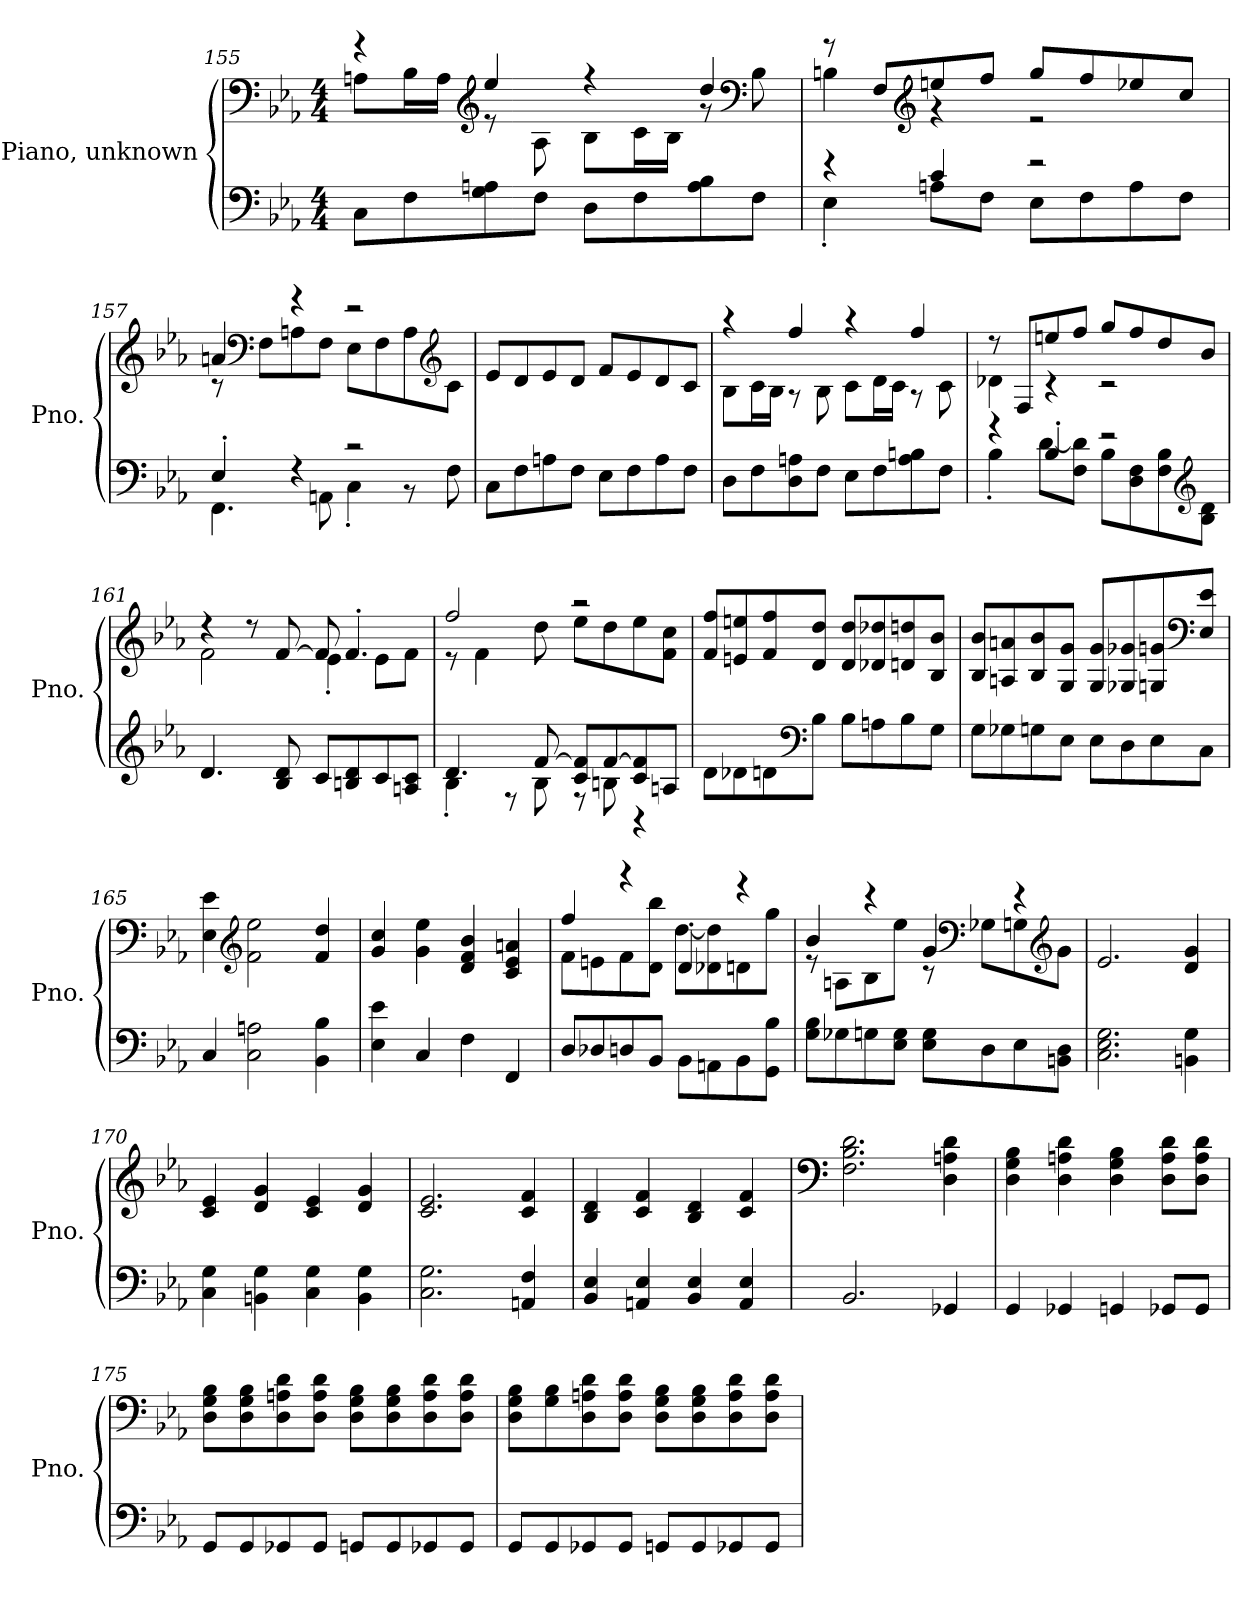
**kern	**kern
*part1	*part1
*staff2	*staff1
*I"Piano, unknown	*
*I'Pno.	*
!!LO:LB:g=z
*clefF4	*clefF4
*k[b-e-a-]	*k[b-e-a-]
*M4/4	*M4/4
=155	=155
*	*^
8C\L	4r	8An\L
8F\	.	16B-\L
.	.	16A\JJ
*	*clefG2	*
8G\ 8An\	4ee-/	8r
8F\J	.	8A\
8D\L	4r	8B-\L
8F\	.	16c\L
.	.	16B-\JJ
8A\ 8B-\	4dd/	8r
*	*clefF4	*
8F\J	.	8B-\
=156	=156	=156
*^	*	*
4r	4E-'\	8r	4Bn\
.	.	8F/L	.
*	*	*clefG2	*
4c/	8An\L	8een/	4r
.	8F\J	8ff/J	.
2r	8E-\L	8gg/L	2r
.	8F\	8ff/	.
.	8A\	8ee-X/	.
.	8F\J	8cc/J	.
=157	=157	=157	=157
4E-'/	4.FF\	4an/	8r
*	*	*clefF4	*
.	.	.	8F\L
4r	.	4r	8An\
.	8AAn\	.	8F\J
2r	4C'\	2r	8E-\L
.	.	.	8F\
.	8r	.	8A\
*	*	*clefG2	*
.	8F\	.	8c\J
*v	*v	*	*
*	*v	*v
!!LO:LB:g=z
=158	=158
8C\L	8e-/L
8F\	8d/
8An\	8e-/
8F\J	8d/J
8E-\L	8f/L
8F\	8e-/
8A\	8d/
8F\J	8c/J
=159	=159
*	*^
8D\L	4r	8B-\L
8F\	.	16c\L
.	.	16B-\JJ
8D\ 8An\	4ff/	8r
8F\J	.	8B-\
8E-\L	4r	8c\L
8F\	.	16d\L
.	.	16c\JJ
8A\ 8Bn\	4ff/	8r
8F\J	.	8c\
=160	=160	=160
*^	*	*
4r	4B-'\	8r	4d-X\
.	.	8F/L	.
4B-'/	[8d\L	8een/	4r
.	8F\ 8d\]J	8ff/J	.
2r	8B-\L	8gg/L	2r
.	8D\ 8F\	8ff/	.
.	8F\ 8B-\	8dd/	.
*clefG2	*	*	*
.	8B-\ 8d\J	8b-/J	.
*v	*v	*	*
=161	=161	=161
4.d/	4r	2f\
.	8r	.
8B-/ 8d/	[8f/	.
8c/L	8f/]	4e-'\
8Bn/ 8d/	4.f'/	.
8c/	.	8e-\L
8An/ 8c/J	.	8f\J
!!LO:LB:g=z	!!
=162	=162	=162
*^	*	*
4.d/	4B-'\	2ff/	8r
.	.	.	4f\
.	8r	.	.
[8f/	8B-\	.	8dd\
8c/ 8f/]L	8r	2r	8ee-\L
[8f/	8Bn\	.	8dd\
8c/ 8f/]	4r	.	8ee-\
8An/J	.	.	8f\ 8cc\J
*v	*v	*	*
*	*v	*v
=163	=163
8d\L	8f/ 8ff/L
8d-X\	8en/ 8een/
8dn\	8f/ 8ff/
*clefF4	*
8B-\J	8d/ 8dd/J
8B-\L	8d/ 8dd/L
8An\	8d-X/ 8dd-X/
8B-\	8dn/ 8ddn/
8G\J	8B-/ 8b-/J
=164	=164
8G\L	8B-/ 8b-/L
8G-X\	8An/ 8an/
8Gn\	8B-/ 8b-/
8E-\J	8G/ 8g/J
8E-\L	8G/ 8g/L
8D\	8G-X/ 8g-X/
8E-\	8Gn/ 8gn/
*	*clefF4
8C\J	8E-/ 8e-/J
=165	=165
4C/	4E-\ 4e-\
*	*clefG2
2C\ 2An\	2f\ 2ee-\
4BB-\ 4B-\	4f/ 4dd/
!!LO:LB:g=z
=166	=166
4E-\ 4e-\	4g/ 4cc/
4C/	4g\ 4ee-\
4F\	4d/ 4f/ 4b-/
4FF/	4c/ 4e-/ 4an/
=167	=167
*	*^
8D/L	4ff/	8f\L
8D-X/	.	8en\
8Dn/	4r	8f\
8BB-/J	.	8d\ 8bb-\J
8BB-\L	4d'/	[8dd\L
8AAn\	.	8d-X\ 8dd\]
8BB-\	4r	8dn\
8GG\ 8B-\J	.	8gg\J
=168	=168	=168
8G\ 8B-\L	4b-/	8r
8G-X\	.	8An\L
8Gn\	4r	8B-\
8E-\ 8G\J	.	8ee-\J
8E-\ 8G\L	4g/	8r
*	*clefF4	*
8D\	.	8G-X\L
8E-\	4r	8Gn\
*	*clefG2	*
8BBn\ 8D\J	.	8g\J
*	*v	*v
=169	=169
2.C\ 2.E-\ 2.G\	2.e-/
4BBn\ 4G\	4d/ 4g/
=170	=170
4C\ 4G\	4c/ 4e-/
4BBn\ 4G\	4d/ 4g/
4C\ 4G\	4c/ 4e-/
4BB\ 4G\	4d/ 4g/
!!LO:PB:g=z
=171	=171
2.C\ 2.G\	2.c/ 2.e-/
4AAn/ 4F/	4c/ 4f/
=172	=172
4BB-/ 4E-/	4B-/ 4d/
4AAn/ 4E-/	4c/ 4f/
4BB-/ 4E-/	4B-/ 4d/
4AA/ 4E-/	4c/ 4f/
=173	=173
*	*clefF4
2.BB-/	2.F\ 2.B-\ 2.d\
4GG-X/	4D\ 4An\ 4d\
=174	=174
4GG/	4D\ 4G\ 4B-\
4GG-X/	4D\ 4An\ 4d\
4GGn/	4D\ 4G\ 4B-\
8GG-X/L	8D\ 8A\ 8d\L
8GG-/J	8D\ 8A\ 8d\J
=175	=175
8GG/L	8D\ 8G\ 8B-\L
8GG/	8D\ 8G\ 8B-\
8GG-X/	8D\ 8An\ 8d\
8GG-/J	8D\ 8A\ 8d\J
8GGn/L	8D\ 8G\ 8B-\L
8GG/	8D\ 8G\ 8B-\
8GG-X/	8D\ 8A\ 8d\
8GG-/J	8D\ 8A\ 8d\J
!!LO:LB:g=z
=176	=176
8GG/L	8D\ 8G\ 8B-\L
8GG/	8G\ 8B-\
8GG-X/	8D\ 8An\ 8d\
8GG-/J	8D\ 8A\ 8d\J
8GGn/L	8D\ 8G\ 8B-\L
8GG/	8D\ 8G\ 8B-\
8GG-X/	8D\ 8A\ 8d\
8GG-/J	8D\ 8A\ 8d\J
=	=
*-	*-
